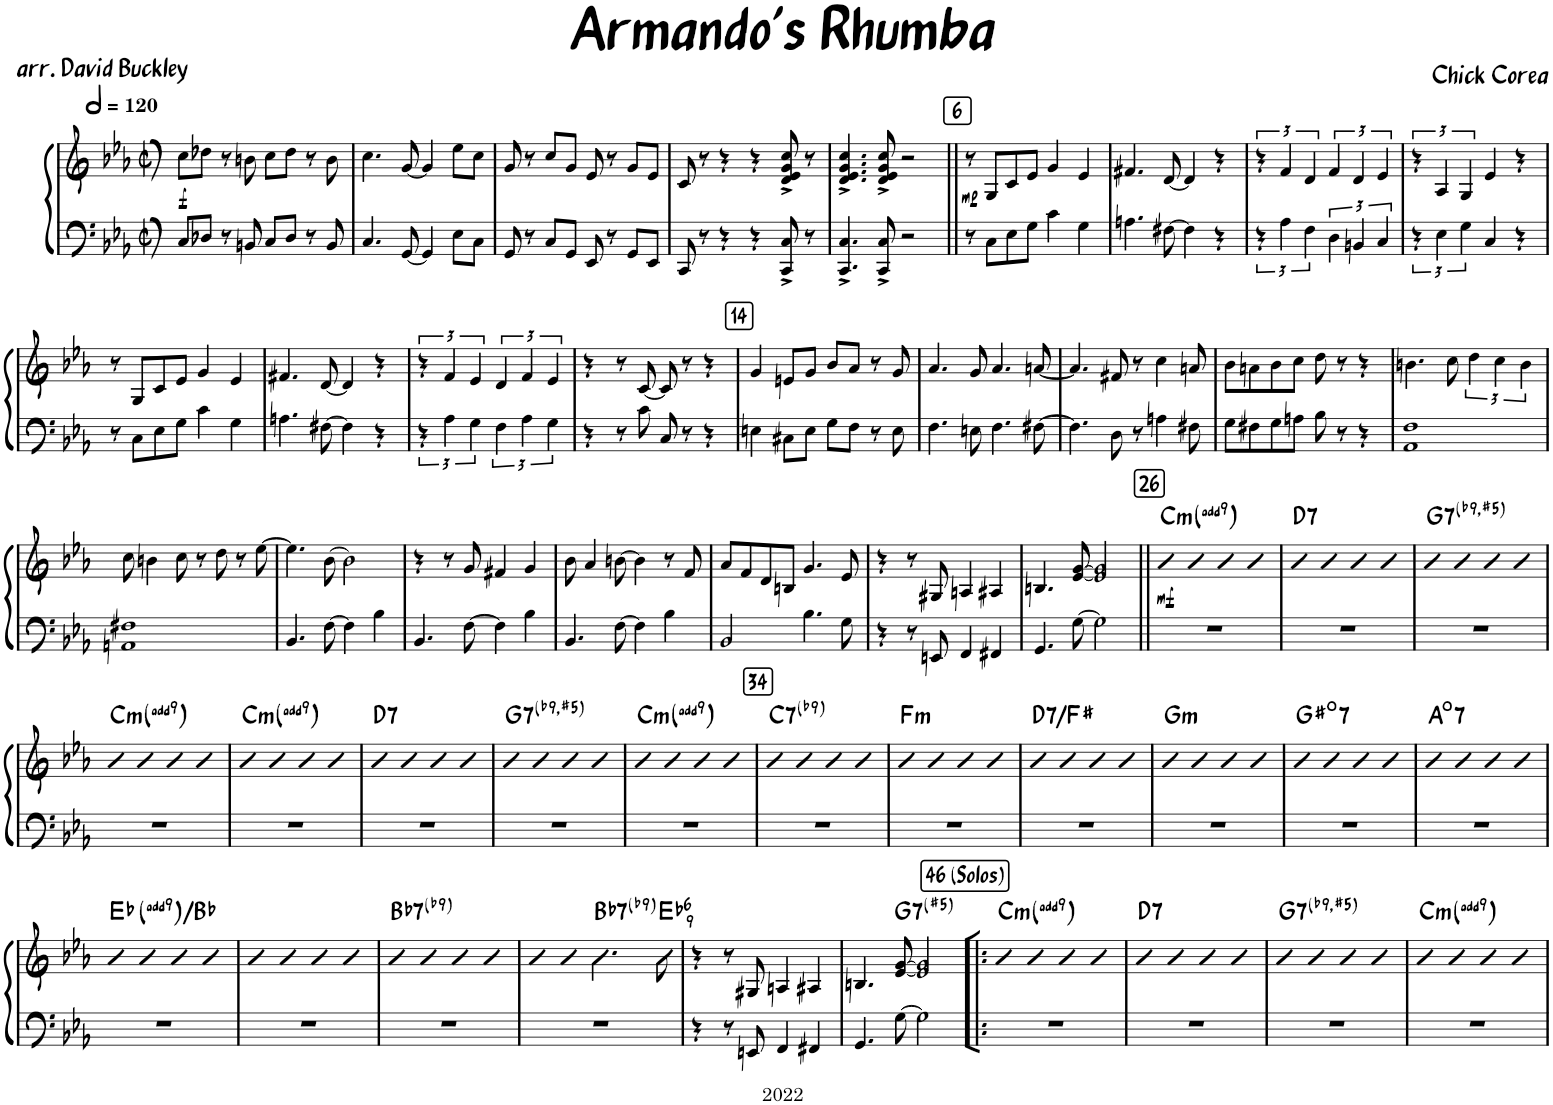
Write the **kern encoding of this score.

**kern	**dynam	**harte	**kern	**kern	**dynam	**harte	**kern	**dynam	**harte	**kern	**dynam	**harte	**kern	**dynam	**harte	**kern	**dynam	**harte	**kern	**dynam	**harte	**kern	**dynam	**harte	**kern	**dynam	**harte
*part9	*part9	*part9	*part8	*part8	*part8	*part8	*part7	*part7	*part7	*part6	*part6	*part6	*part5	*part5	*part5	*part4	*part4	*part4	*part3	*part3	*part3	*part2	*part2	*part2	*part1	*part1	*part1
*staff10	*staff10	*	*staff9	*staff8	*staff8/9	*	*staff7	*staff7	*	*staff6	*staff6	*	*staff5	*staff5	*	*staff4	*staff4	*	*staff3	*staff3	*	*staff2	*staff2	*	*staff1	*staff1	*
*I"Acoustic Bass	*	*	*I"Piano	*	*	*	*I"Bb Trumpet 2	*	*	*I"Bb Trumpet 1	*	*	*I"Alto Saxophone 3	*	*	*I"Alto Saxophone 2	*	*	*I"Alto Saxophone 1	*	*	*I"Flute 2	*	*	*I"Flute 1	*	*
*I'Bass	*	*	*I'Pno.	*	*	*	*I'Bb Tpt. 2	*	*	*I'Bb Tpt. 1	*	*	*I'A. Sax. 3	*	*	*I'A. Sax. 2	*	*	*I'A. Sax. 1	*	*	*I'Fl. 2	*	*	*I'Fl. 1	*	*
*stria5	*	*	*	*	*	*	*stria5	*	*	*stria5	*	*	*stria5	*	*	*stria5	*	*	*stria5	*	*	*stria5	*	*	*stria5	*	*
*clefFv4	*	*	*clefF4	*clefG2	*	*	*clefG2	*	*	*clefG2	*	*	*clefG2	*	*	*clefG2	*	*	*clefG2	*	*	*clefG2	*	*	*clefG2	*	*
*	*	*	*	*	*	*	*ITrd1c2	*	*	*ITrd1c2	*	*	*ITrd5c9	*	*	*ITrd5c9	*	*	*ITrd5c9	*	*	*	*	*	*	*	*
*k[b-e-a-]	*	*	*k[b-e-a-]	*k[b-e-a-]	*	*	*k[b-e-a-]	*	*	*k[b-e-a-]	*	*	*k[b-e-a-]	*	*	*k[b-e-a-]	*	*	*k[b-e-a-]	*	*	*k[b-e-a-]	*	*	*k[b-e-a-]	*	*
*M2/2	*	*	*M2/2	*M2/2	*	*	*M2/2	*	*	*M2/2	*	*	*M2/2	*	*	*M2/2	*	*	*M2/2	*	*	*M2/2	*	*	*M2/2	*	*
*met(c|)	*	*	*met(c|)	*met(c|)	*	*	*met(c|)	*	*	*met(c|)	*	*	*met(c|)	*	*	*met(c|)	*	*	*met(c|)	*	*	*met(c|)	*	*	*met(c|)	*	*
*MM240	*	*	*MM240	*MM240	*	*	*MM240	*	*	*MM240	*	*	*MM240	*	*	*MM240	*	*	*MM240	*	*	*MM240	*	*	*MM240	*	*
=1	=1	=1	=1	=1	=1	=1	=1	=1	=1	=1	=1	=1	=1	=1	=1	=1	=1	=1	=1	=1	=1	=1	=1	=1	=1	=1	=1
!	!LO:DY:b	!	!	!	!LO:DY:b	!	!	!LO:DY:b	!	!	!LO:DY:b	!	!	!LO:DY:b	!	!	!LO:DY:b	!	!	!LO:DY:b	!	!	!LO:DY:b	!	!	!LO:DY:b	!
8C/L	f	.	8C/L	8cc\L	f	.	8cc\L	f	.	8cc\L	f	.	8c/L	f	.	8cc\L	f	.	8cc\L	f	.	8ccc\L	f	.	8ccc\L	f	.
8D-X/J	.	.	8D-X/J	8dd-X\J	.	.	8dd-X\J	.	.	8dd-X\J	.	.	8d-X/J	.	.	8dd-X\J	.	.	8dd-X\J	.	.	8ddd-X\J	.	.	8ddd-X\J	.	.
8r	.	.	8r	8r	.	.	8r	.	.	8r	.	.	8r	.	.	8r	.	.	8r	.	.	8r	.	.	8r	.	.
8BBn	.	.	8BBn/	8bn\	.	.	8bn	.	.	8bn	.	.	8Bn	.	.	8bn	.	.	8bn	.	.	8bbn	.	.	8bbn	.	.
8C/L	.	.	8C/L	8cc\L	.	.	8cc\L	.	.	8cc\L	.	.	8c/L	.	.	8cc\L	.	.	8cc\L	.	.	8ccc\L	.	.	8ccc\L	.	.
8D-/J	.	.	8D-/J	8dd-\J	.	.	8dd-\J	.	.	8dd-\J	.	.	8d-/J	.	.	8dd-\J	.	.	8dd-\J	.	.	8ddd-\J	.	.	8ddd-\J	.	.
8r	.	.	8r	8r	.	.	8r	.	.	8r	.	.	8r	.	.	8r	.	.	8r	.	.	8r	.	.	8r	.	.
8BB	.	.	8BB/	8b\	.	.	8b	.	.	8b	.	.	8B	.	.	8b	.	.	8b	.	.	8bb	.	.	8bb	.	.
=2	=2	=2	=2	=2	=2	=2	=2	=2	=2	=2	=2	=2	=2	=2	=2	=2	=2	=2	=2	=2	=2	=2	=2	=2	=2	=2	=2
4.C	.	.	4.C/	4.cc\	.	.	4.cc	.	.	4.cc	.	.	4.c	.	.	4.cc	.	.	4.cc	.	.	4.ccc	.	.	4.ccc	.	.
[8GG	.	.	[8GG/	[8g/	.	.	[8g	.	.	[8g	.	.	[8G	.	.	[8g	.	.	[8g	.	.	[8gg	.	.	[8gg	.	.
4GG]	.	.	4GG/]	4g/]	.	.	4g]	.	.	4g]	.	.	4G]	.	.	4g]	.	.	4g]	.	.	4gg]	.	.	4gg]	.	.
8E-\L	.	.	8E-\L	8ee-\L	.	.	8ee-\L	.	.	8ee-\L	.	.	8e-/L	.	.	8ee-\L	.	.	8ee-\L	.	.	8eee-\L	.	.	8eee-\L	.	.
8C\J	.	.	8C\J	8cc\J	.	.	8cc\J	.	.	8cc\J	.	.	8c/J	.	.	8cc\J	.	.	8cc\J	.	.	8ccc\J	.	.	8ccc\J	.	.
=3	=3	=3	=3	=3	=3	=3	=3	=3	=3	=3	=3	=3	=3	=3	=3	=3	=3	=3	=3	=3	=3	=3	=3	=3	=3	=3	=3
8GG	.	.	8GG/	8g/	.	.	8g	.	.	8g	.	.	8G	.	.	8g	.	.	8g	.	.	8gg	.	.	8gg	.	.
8r	.	.	8r	8r	.	.	8r	.	.	8r	.	.	8r	.	.	8r	.	.	8r	.	.	8r	.	.	8r	.	.
8C/L	.	.	8C/L	8cc/L	.	.	8cc/L	.	.	8cc/L	.	.	8c/L	.	.	8cc/L	.	.	8cc/L	.	.	8ccc\L	.	.	8ccc\L	.	.
8GG/J	.	.	8GG/J	8g/J	.	.	8g/J	.	.	8g/J	.	.	8G/J	.	.	8g/J	.	.	8g/J	.	.	8gg\J	.	.	8gg\J	.	.
8EE-	.	.	8EE-/	8e-/	.	.	8e-	.	.	8e-	.	.	8E-	.	.	8e-	.	.	8e-	.	.	8ee-	.	.	8ee-	.	.
8r	.	.	8r	8r	.	.	8r	.	.	8r	.	.	8r	.	.	8r	.	.	8r	.	.	8r	.	.	8r	.	.
8GG/L	.	.	8GG/L	8g/L	.	.	8g/L	.	.	8g/L	.	.	8g/L	.	.	8g/L	.	.	8g/L	.	.	8gg\L	.	.	8gg\L	.	.
8EE-/J	.	.	8EE-/J	8e-/J	.	.	8e-/J	.	.	8e-/J	.	.	8e-/J	.	.	8e-/J	.	.	8e-/J	.	.	8ee-\J	.	.	8ee-\J	.	.
=4	=4	=4	=4	=4	=4	=4	=4	=4	=4	=4	=4	=4	=4	=4	=4	=4	=4	=4	=4	=4	=4	=4	=4	=4	=4	=4	=4
8CC	.	.	8CC/	8c/	.	.	8c	.	.	8c	.	.	8c	.	.	8c	.	.	8c	.	.	8cc	.	.	8cc	.	.
8r	.	.	8r	8r	.	.	8r	.	.	8r	.	.	8r	.	.	8r	.	.	8r	.	.	8r	.	.	8r	.	.
4r	.	.	4r	4r	.	.	4r	.	.	4r	.	.	4r	.	.	4r	.	.	4r	.	.	4r	.	.	4r	.	.
4r	.	.	4r	4r	.	.	4r	.	.	4r	.	.	4r	.	.	4r	.	.	4r	.	.	4r	.	.	4r	.	.
8CC^	.	.	8CC/^ 8C/^	8d/^ 8e-/^ 8g/^ 8cc/^	.	.	8cc^	.	.	8cc^ 8ccc!^	.	.	8d^	.	.	8e-^	.	.	8g^	.	.	8ccc^	.	.	8ccc^	.	.
8r	.	.	8r	8r	.	.	8r	.	.	8r	.	.	8r	.	.	8r	.	.	8r	.	.	8r	.	.	8r	.	.
=5	=5	=5	=5	=5	=5	=5	=5	=5	=5	=5	=5	=5	=5	=5	=5	=5	=5	=5	=5	=5	=5	=5	=5	=5	=5	=5	=5
4.CC^	.	.	4.CC/^ 4.C/^	4.d/^ 4.e-/^ 4.g/^ 4.cc/^	.	.	4.cc^	.	.	4.cc^ 4.ccc!^	.	.	4.d^	.	.	4.e-^	.	.	4.g^	.	.	4.ccc^	.	.	4.ccc^	.	.
8CC^	.	.	8CC/^ 8C/^	8d/^ 8e-/^ 8g/^ 8cc/^	.	.	8cc^	.	.	8cc^ 8ccc!^	.	.	8d^	.	.	8e-^	.	.	8g^	.	.	8ccc^	.	.	8ccc^	.	.
2r	.	.	2r	2r	.	.	2r	.	.	2r	.	.	2r	.	.	2r	.	.	2r	.	.	2r	.	.	2r	.	.
!!LO:REH:place=s1:a:B:fs=14:t=6
=6||	=6||	=6||	=6||	=6||	=6||	=6||	=6||	=6||	=6||	=6||	=6||	=6||	=6||	=6||	=6||	=6||	=6||	=6||	=6||	=6||	=6||	=6||	=6||	=6||	=6||	=6||	=6||
!	!LO:DY:b	!	!	!	!LO:DY:b	!	!	!	!	!	!	!	!	!	!	!	!	!	!	!	!	!	!	!	!	!	!
8r	mp	.	8r	8r	mp	.	1r	.	.	1r	.	.	1r	.	.	1r	.	.	1r	.	.	1r	.	.	1r	.	.
8CC/L	.	.	8C\L	8G/L	.	.	.	.	.	.	.	.	.	.	.	.	.	.	.	.	.	.	.	.	.	.	.
8EE-/	.	.	8E-\	8c/	.	.	.	.	.	.	.	.	.	.	.	.	.	.	.	.	.	.	.	.	.	.	.
8GG/J	.	.	8G\J	8e-/J	.	.	.	.	.	.	.	.	.	.	.	.	.	.	.	.	.	.	.	.	.	.	.
4C	.	.	4c\	4g/	.	.	.	.	.	.	.	.	.	.	.	.	.	.	.	.	.	.	.	.	.	.	.
4GG	.	.	4G\	4e-/	.	.	.	.	.	.	.	.	.	.	.	.	.	.	.	.	.	.	.	.	.	.	.
=7	=7	=7	=7	=7	=7	=7	=7	=7	=7	=7	=7	=7	=7	=7	=7	=7	=7	=7	=7	=7	=7	=7	=7	=7	=7	=7	=7
4.AAn	.	.	4.An\	4.f#X/	.	.	1r	.	.	1r	.	.	1r	.	.	1r	.	.	1r	.	.	1r	.	.	1r	.	.
[8FF#X	.	.	[8F#X\	[8d/	.	.	.	.	.	.	.	.	.	.	.	.	.	.	.	.	.	.	.	.	.	.	.
4FF#]	.	.	4F#\]	4d/]	.	.	.	.	.	.	.	.	.	.	.	.	.	.	.	.	.	.	.	.	.	.	.
4r	.	.	4r	4r	.	.	.	.	.	.	.	.	.	.	.	.	.	.	.	.	.	.	.	.	.	.	.
=8	=8	=8	=8	=8	=8	=8	=8	=8	=8	=8	=8	=8	=8	=8	=8	=8	=8	=8	=8	=8	=8	=8	=8	=8	=8	=8	=8
*Xbrackettup	*	*	*	*	*	*	*	*	*	*	*	*	*	*	*	*	*	*	*	*	*	*	*	*	*	*	*
6r	.	.	6r	6r	.	.	1r	.	.	1r	.	.	1r	.	.	1r	.	.	1r	.	.	1r	.	.	1r	.	.
6AA-	.	.	6A-\	6f/	.	.	.	.	.	.	.	.	.	.	.	.	.	.	.	.	.	.	.	.	.	.	.
6FF	.	.	6F\	6d/	.	.	.	.	.	.	.	.	.	.	.	.	.	.	.	.	.	.	.	.	.	.	.
5DD	.	.	6D\	6f/	.	.	.	.	.	.	.	.	.	.	.	.	.	.	.	.	.	.	.	.	.	.	.
.	.	.	6BBn/	6d/	.	.	.	.	.	.	.	.	.	.	.	.	.	.	.	.	.	.	.	.	.	.	.
5BBBn	.	.	.	.	.	.	.	.	.	.	.	.	.	.	.	.	.	.	.	.	.	.	.	.	.	.	.
.	.	.	6C/	6e-/	.	.	.	.	.	.	.	.	.	.	.	.	.	.	.	.	.	.	.	.	.	.	.
[10CC	.	.	.	.	.	.	.	.	.	.	.	.	.	.	.	.	.	.	.	.	.	.	.	.	.	.	.
=9	=9	=9	=9	=9	=9	=9	=9	=9	=9	=9	=9	=9	=9	=9	=9	=9	=9	=9	=9	=9	=9	=9	=9	=9	=9	=9	=9
10CC]	.	.	6r	6r	.	.	1r	.	.	1r	.	.	1r	.	.	1r	.	.	1r	.	.	1r	.	.	1r	.	.
5EE-	.	.	.	.	.	.	.	.	.	.	.	.	.	.	.	.	.	.	.	.	.	.	.	.	.	.	.
.	.	.	6E-\	6A-/	.	.	.	.	.	.	.	.	.	.	.	.	.	.	.	.	.	.	.	.	.	.	.
5GG	.	.	.	.	.	.	.	.	.	.	.	.	.	.	.	.	.	.	.	.	.	.	.	.	.	.	.
.	.	.	6G\	6G/	.	.	.	.	.	.	.	.	.	.	.	.	.	.	.	.	.	.	.	.	.	.	.
4CC	.	.	4C/	4e-/	.	.	.	.	.	.	.	.	.	.	.	.	.	.	.	.	.	.	.	.	.	.	.
4r	.	.	4r	4r	.	.	.	.	.	.	.	.	.	.	.	.	.	.	.	.	.	.	.	.	.	.	.
!!LO:LB:g=z
=10	=10	=10	=10	=10	=10	=10	=10	=10	=10	=10	=10	=10	=10	=10	=10	=10	=10	=10	=10	=10	=10	=10	=10	=10	=10	=10	=10
8r	.	.	8r	8r	.	.	1r	.	.	1r	.	.	1r	.	.	1r	.	.	1r	.	.	1r	.	.	1r	.	.
8CC/L	.	.	8C\L	8G/L	.	.	.	.	.	.	.	.	.	.	.	.	.	.	.	.	.	.	.	.	.	.	.
8EE-/	.	.	8E-\	8c/	.	.	.	.	.	.	.	.	.	.	.	.	.	.	.	.	.	.	.	.	.	.	.
8GG/J	.	.	8G\J	8e-/J	.	.	.	.	.	.	.	.	.	.	.	.	.	.	.	.	.	.	.	.	.	.	.
4C	.	.	4c\	4g/	.	.	.	.	.	.	.	.	.	.	.	.	.	.	.	.	.	.	.	.	.	.	.
4GG	.	.	4G\	4e-/	.	.	.	.	.	.	.	.	.	.	.	.	.	.	.	.	.	.	.	.	.	.	.
=11	=11	=11	=11	=11	=11	=11	=11	=11	=11	=11	=11	=11	=11	=11	=11	=11	=11	=11	=11	=11	=11	=11	=11	=11	=11	=11	=11
4.AAn	.	.	4.An\	4.f#X/	.	.	1r	.	.	1r	.	.	1r	.	.	1r	.	.	1r	.	.	1r	.	.	1r	.	.
[8FF#X	.	.	[8F#X\	[8d/	.	.	.	.	.	.	.	.	.	.	.	.	.	.	.	.	.	.	.	.	.	.	.
4FF#]	.	.	4F#\]	4d/]	.	.	.	.	.	.	.	.	.	.	.	.	.	.	.	.	.	.	.	.	.	.	.
4r	.	.	4r	4r	.	.	.	.	.	.	.	.	.	.	.	.	.	.	.	.	.	.	.	.	.	.	.
=12	=12	=12	=12	=12	=12	=12	=12	=12	=12	=12	=12	=12	=12	=12	=12	=12	=12	=12	=12	=12	=12	=12	=12	=12	=12	=12	=12
6r	.	.	6r	6r	.	.	1r	.	.	1r	.	.	1r	.	.	1r	.	.	1r	.	.	1r	.	.	1r	.	.
6AA-	.	.	6A-\	6f/	.	.	.	.	.	.	.	.	.	.	.	.	.	.	.	.	.	.	.	.	.	.	.
6GG	.	.	6G\	6e-/	.	.	.	.	.	.	.	.	.	.	.	.	.	.	.	.	.	.	.	.	.	.	.
5FF	.	.	6F\	6d/	.	.	.	.	.	.	.	.	.	.	.	.	.	.	.	.	.	.	.	.	.	.	.
.	.	.	6A-\	6f/	.	.	.	.	.	.	.	.	.	.	.	.	.	.	.	.	.	.	.	.	.	.	.
5AA-	.	.	.	.	.	.	.	.	.	.	.	.	.	.	.	.	.	.	.	.	.	.	.	.	.	.	.
.	.	.	6G\	6e-/	.	.	.	.	.	.	.	.	.	.	.	.	.	.	.	.	.	.	.	.	.	.	.
[10GG	.	.	.	.	.	.	.	.	.	.	.	.	.	.	.	.	.	.	.	.	.	.	.	.	.	.	.
=13	=13	=13	=13	=13	=13	=13	=13	=13	=13	=13	=13	=13	=13	=13	=13	=13	=13	=13	=13	=13	=13	=13	=13	=13	=13	=13	=13
4.GG]	.	.	4r	4r	.	.	1r	.	.	1r	.	.	1r	.	.	1r	.	.	1r	.	.	1r	.	.	1r	.	.
.	.	.	8r	8r	.	.	.	.	.	.	.	.	.	.	.	.	.	.	.	.	.	.	.	.	.	.	.
8C	.	.	8c\	[8c/	.	.	.	.	.	.	.	.	.	.	.	.	.	.	.	.	.	.	.	.	.	.	.
8CC	.	.	8C/	8c/]	.	.	.	.	.	.	.	.	.	.	.	.	.	.	.	.	.	.	.	.	.	.	.
8r	.	.	8r	8r	.	.	.	.	.	.	.	.	.	.	.	.	.	.	.	.	.	.	.	.	.	.	.
4r	.	.	4r	4r	.	.	.	.	.	.	.	.	.	.	.	.	.	.	.	.	.	.	.	.	.	.	.
!!LO:REH:place=s1:a:B:fs=14:t=14
=14	=14	=14	=14	=14	=14	=14	=14	=14	=14	=14	=14	=14	=14	=14	=14	=14	=14	=14	=14	=14	=14	=14	=14	=14	=14	=14	=14
4EEn	.	.	4En\	4g/	.	.	1r	.	.	1r	.	.	1r	.	.	1r	.	.	1r	.	.	1r	.	.	1r	.	.
8CC#X/L	.	.	8C#X\L	8en/L	.	.	.	.	.	.	.	.	.	.	.	.	.	.	.	.	.	.	.	.	.	.	.
8EE/J	.	.	8E\J	8g/J	.	.	.	.	.	.	.	.	.	.	.	.	.	.	.	.	.	.	.	.	.	.	.
8GG/L	.	.	8G\L	8b-/L	.	.	.	.	.	.	.	.	.	.	.	.	.	.	.	.	.	.	.	.	.	.	.
8FF/J	.	.	8F\J	8a-/J	.	.	.	.	.	.	.	.	.	.	.	.	.	.	.	.	.	.	.	.	.	.	.
8r	.	.	8r	8r	.	.	.	.	.	.	.	.	.	.	.	.	.	.	.	.	.	.	.	.	.	.	.
8EE	.	.	8E\	8g/	.	.	.	.	.	.	.	.	.	.	.	.	.	.	.	.	.	.	.	.	.	.	.
=15	=15	=15	=15	=15	=15	=15	=15	=15	=15	=15	=15	=15	=15	=15	=15	=15	=15	=15	=15	=15	=15	=15	=15	=15	=15	=15	=15
4.FF	.	.	4.F\	4.a-/	.	.	1r	.	.	1r	.	.	1r	.	.	1r	.	.	1r	.	.	1r	.	.	1r	.	.
8EEn	.	.	8En\	8g/	.	.	.	.	.	.	.	.	.	.	.	.	.	.	.	.	.	.	.	.	.	.	.
4.FF	.	.	4.F\	4.a-/	.	.	.	.	.	.	.	.	.	.	.	.	.	.	.	.	.	.	.	.	.	.	.
[8FF#X	.	.	[8F#X\	[8an/	.	.	.	.	.	.	.	.	.	.	.	.	.	.	.	.	.	.	.	.	.	.	.
=16	=16	=16	=16	=16	=16	=16	=16	=16	=16	=16	=16	=16	=16	=16	=16	=16	=16	=16	=16	=16	=16	=16	=16	=16	=16	=16	=16
4.FF#]	.	.	4.F#\]	4.a/]	.	.	1r	.	.	1r	.	.	1r	.	.	1r	.	.	1r	.	.	1r	.	.	1r	.	.
8DD	.	.	8D\	8f#X/	.	.	.	.	.	.	.	.	.	.	.	.	.	.	.	.	.	.	.	.	.	.	.
8r	.	.	8r	8r	.	.	.	.	.	.	.	.	.	.	.	.	.	.	.	.	.	.	.	.	.	.	.
4AAn	.	.	4An\	4cc\	.	.	.	.	.	.	.	.	.	.	.	.	.	.	.	.	.	.	.	.	.	.	.
8FF#X	.	.	8F#X\	8an/	.	.	.	.	.	.	.	.	.	.	.	.	.	.	.	.	.	.	.	.	.	.	.
=17	=17	=17	=17	=17	=17	=17	=17	=17	=17	=17	=17	=17	=17	=17	=17	=17	=17	=17	=17	=17	=17	=17	=17	=17	=17	=17	=17
8GG/L	.	.	8G\L	8b-\L	.	.	1r	.	.	1r	.	.	1r	.	.	1r	.	.	1r	.	.	1r	.	.	1r	.	.
8FF#X/	.	.	8F#X\	8an\	.	.	.	.	.	.	.	.	.	.	.	.	.	.	.	.	.	.	.	.	.	.	.
8GG/	.	.	8G\	8b-\	.	.	.	.	.	.	.	.	.	.	.	.	.	.	.	.	.	.	.	.	.	.	.
8AAn/J	.	.	8An\J	8cc\J	.	.	.	.	.	.	.	.	.	.	.	.	.	.	.	.	.	.	.	.	.	.	.
8BB-	.	.	8B-\	8dd\	.	.	.	.	.	.	.	.	.	.	.	.	.	.	.	.	.	.	.	.	.	.	.
8r	.	.	8r	8r	.	.	.	.	.	.	.	.	.	.	.	.	.	.	.	.	.	.	.	.	.	.	.
4r	.	.	4r	4r	.	.	.	.	.	.	.	.	.	.	.	.	.	.	.	.	.	.	.	.	.	.	.
=18	=18	=18	=18	=18	=18	=18	=18	=18	=18	=18	=18	=18	=18	=18	=18	=18	=18	=18	=18	=18	=18	=18	=18	=18	=18	=18	=18
4.AA-	.	.	1AA- 1F	4.bn\	.	.	1r	.	.	1r	.	.	1r	.	.	1r	.	.	1r	.	.	1r	.	.	1r	.	.
8AAn	.	.	.	8cc\	.	.	.	.	.	.	.	.	.	.	.	.	.	.	.	.	.	.	.	.	.	.	.
6BBn	.	.	.	6dd\	.	.	.	.	.	.	.	.	.	.	.	.	.	.	.	.	.	.	.	.	.	.	.
6AA	.	.	.	6cc\	.	.	.	.	.	.	.	.	.	.	.	.	.	.	.	.	.	.	.	.	.	.	.
6AA-X	.	.	.	6b\	.	.	.	.	.	.	.	.	.	.	.	.	.	.	.	.	.	.	.	.	.	.	.
!!LO:LB:g=z
=19	=19	=19	=19	=19	=19	=19	=19	=19	=19	=19	=19	=19	=19	=19	=19	=19	=19	=19	=19	=19	=19	=19	=19	=19	=19	=19	=19
8AAn	.	.	1AAn 1F#X	8cc\	.	.	1r	.	.	1r	.	.	1r	.	.	1r	.	.	1r	.	.	1r	.	.	1r	.	.
4AA-X	.	.	.	4bn\	.	.	.	.	.	.	.	.	.	.	.	.	.	.	.	.	.	.	.	.	.	.	.
8AAn	.	.	.	8cc\	.	.	.	.	.	.	.	.	.	.	.	.	.	.	.	.	.	.	.	.	.	.	.
8r	.	.	.	8r	.	.	.	.	.	.	.	.	.	.	.	.	.	.	.	.	.	.	.	.	.	.	.
8BBn	.	.	.	8dd\	.	.	.	.	.	.	.	.	.	.	.	.	.	.	.	.	.	.	.	.	.	.	.
4r	.	.	.	8r	.	.	.	.	.	.	.	.	.	.	.	.	.	.	.	.	.	.	.	.	.	.	.
.	.	.	.	[8ee-\	.	.	.	.	.	.	.	.	.	.	.	.	.	.	.	.	.	.	.	.	.	.	.
=20	=20	=20	=20	=20	=20	=20	=20	=20	=20	=20	=20	=20	=20	=20	=20	=20	=20	=20	=20	=20	=20	=20	=20	=20	=20	=20	=20
4.BBB-	.	.	4.BB-/	4.ee-\]	.	.	1r	.	.	1r	.	.	1r	.	.	1r	.	.	1r	.	.	1r	.	.	1r	.	.
[8FF	.	.	[8F\	[8b-\	.	.	.	.	.	.	.	.	.	.	.	.	.	.	.	.	.	.	.	.	.	.	.
4FF]	.	.	4F\]	2b-\]	.	.	.	.	.	.	.	.	.	.	.	.	.	.	.	.	.	.	.	.	.	.	.
4BB-	.	.	4B-\	.	.	.	.	.	.	.	.	.	.	.	.	.	.	.	.	.	.	.	.	.	.	.	.
=21	=21	=21	=21	=21	=21	=21	=21	=21	=21	=21	=21	=21	=21	=21	=21	=21	=21	=21	=21	=21	=21	=21	=21	=21	=21	=21	=21
4.BBB-	.	.	4.BB-/	4r	.	.	1r	.	.	1r	.	.	1r	.	.	1r	.	.	1r	.	.	1r	.	.	1r	.	.
.	.	.	.	8r	.	.	.	.	.	.	.	.	.	.	.	.	.	.	.	.	.	.	.	.	.	.	.
[8FF	.	.	[8F\	8g/	.	.	.	.	.	.	.	.	.	.	.	.	.	.	.	.	.	.	.	.	.	.	.
4FF]	.	.	4F\]	4f#X/	.	.	.	.	.	.	.	.	.	.	.	.	.	.	.	.	.	.	.	.	.	.	.
4BB-	.	.	4B-\	4g/	.	.	.	.	.	.	.	.	.	.	.	.	.	.	.	.	.	.	.	.	.	.	.
=22	=22	=22	=22	=22	=22	=22	=22	=22	=22	=22	=22	=22	=22	=22	=22	=22	=22	=22	=22	=22	=22	=22	=22	=22	=22	=22	=22
4.BBB-	.	.	4.BB-/	8b-\	.	.	1r	.	.	1r	.	.	1r	.	.	1r	.	.	1r	.	.	1r	.	.	1r	.	.
.	.	.	.	4a-/	.	.	.	.	.	.	.	.	.	.	.	.	.	.	.	.	.	.	.	.	.	.	.
[8FF	.	.	[8F\	[8bn\	.	.	.	.	.	.	.	.	.	.	.	.	.	.	.	.	.	.	.	.	.	.	.
4FF]	.	.	4F\]	4b\]	.	.	.	.	.	.	.	.	.	.	.	.	.	.	.	.	.	.	.	.	.	.	.
4BB-	.	.	4B-\	8r	.	.	.	.	.	.	.	.	.	.	.	.	.	.	.	.	.	.	.	.	.	.	.
.	.	.	.	8f/	.	.	.	.	.	.	.	.	.	.	.	.	.	.	.	.	.	.	.	.	.	.	.
=23	=23	=23	=23	=23	=23	=23	=23	=23	=23	=23	=23	=23	=23	=23	=23	=23	=23	=23	=23	=23	=23	=23	=23	=23	=23	=23	=23
2BBB-	.	.	2BB-/	8a-/L	.	.	1r	.	.	1r	.	.	1r	.	.	1r	.	.	1r	.	.	1r	.	.	1r	.	.
.	.	.	.	8f/	.	.	.	.	.	.	.	.	.	.	.	.	.	.	.	.	.	.	.	.	.	.	.
.	.	.	.	8d/	.	.	.	.	.	.	.	.	.	.	.	.	.	.	.	.	.	.	.	.	.	.	.
.	.	.	.	8Bn/J	.	.	.	.	.	.	.	.	.	.	.	.	.	.	.	.	.	.	.	.	.	.	.
4.BB-	.	.	4.B-\	4.g/	.	.	.	.	.	.	.	.	.	.	.	.	.	.	.	.	.	.	.	.	.	.	.
8GG	.	.	8G\	8e-/	.	.	.	.	.	.	.	.	.	.	.	.	.	.	.	.	.	.	.	.	.	.	.
=24	=24	=24	=24	=24	=24	=24	=24	=24	=24	=24	=24	=24	=24	=24	=24	=24	=24	=24	=24	=24	=24	=24	=24	=24	=24	=24	=24
4r	.	.	4r	4r	.	.	1r	.	.	1r	.	.	1r	.	.	1r	.	.	1r	.	.	1r	.	.	1r	.	.
8r	.	.	8r	8r	.	.	.	.	.	.	.	.	.	.	.	.	.	.	.	.	.	.	.	.	.	.	.
8EEEn	.	.	8EEn/	8G#X/	.	.	.	.	.	.	.	.	.	.	.	.	.	.	.	.	.	.	.	.	.	.	.
4FFF	.	.	4FF/	4An/	.	.	.	.	.	.	.	.	.	.	.	.	.	.	.	.	.	.	.	.	.	.	.
4FFF#X	.	.	4FF#X/	4A#X/	.	.	.	.	.	.	.	.	.	.	.	.	.	.	.	.	.	.	.	.	.	.	.
=25	=25	=25	=25	=25	=25	=25	=25	=25	=25	=25	=25	=25	=25	=25	=25	=25	=25	=25	=25	=25	=25	=25	=25	=25	=25	=25	=25
4.GGG	.	.	4.GG/	4.Bn/	.	.	1r	.	.	1r	.	.	1r	.	.	1r	.	.	1r	.	.	1r	.	.	1r	.	.
[8GG	.	.	[8G\	[8e-/ [8g/	.	.	.	.	.	.	.	.	.	.	.	.	.	.	.	.	.	.	.	.	.	.	.
4GG]	.	.	2G\]	2e-/] 2g/]	.	.	.	.	.	.	.	.	.	.	.	.	.	.	.	.	.	.	.	.	.	.	.
4GGG	.	.	.	.	.	.	.	.	.	.	.	.	.	.	.	.	.	.	.	.	.	.	.	.	.	.	.
!!LO:REH:place=s1:a:B:fs=14:t=26
=26||	=26||	=26||	=26||	=26||	=26||	=26||	=26||	=26||	=26||	=26||	=26||	=26||	=26||	=26||	=26||	=26||	=26||	=26||	=26||	=26||	=26||	=26||	=26||	=26||	=26||	=26||	=26||
!LO:TX:b:i:t=tresillo rhythm	!	!	!	!	!	!	!	!	!	!	!	!	!	!	!	!	!	!	!	!	!	!	!	!	!	!	!
!	!LO:DY:b	!LO:H:kt=m	!	!	!LO:DY:b	!LO:H:kt=m	!	!	!	!	!	!	!	!	!	!	!	!	!	!	!	!	!	!	!	!	!
4.B-	mf	C:min(9)	1r	4B-	mf	C:min(9)	1r	.	.	1r	.	.	8r	.	.	8r	.	.	8r	.	.	8r	.	.	8r	.	.
!	!	!	!	!	!	!	!	!	!	!	!	!	!	!LO:DY:b	!	!	!LO:DY:b	!	!	!LO:DY:b	!	!	!LO:DY:b	!	!	!LO:DY:b	!
.	.	.	.	.	.	.	.	.	.	.	.	.	8E-/L	mf	.	8G/L	mf	.	8c/L	mf	.	8g\L	mf	.	8g\L	mf	.
.	.	.	.	4B-	.	.	.	.	.	.	.	.	8G/	.	.	8c/	.	.	8e-/	.	.	8cc\	.	.	8cc\	.	.
4.B-	.	.	.	.	.	.	.	.	.	.	.	.	8c/J	.	.	8e-/J	.	.	8g/J	.	.	8ee-\J	.	.	8ee-\J	.	.
.	.	.	.	4B-	.	.	.	.	.	.	.	.	4e-	.	.	4g	.	.	4b-	.	.	4gg	.	.	4gg	.	.
4B-	.	.	.	4B-	.	.	.	.	.	.	.	.	4c	.	.	4e-	.	.	4g	.	.	4ee-	.	.	4ee-	.	.
=27	=27	=27	=27	=27	=27	=27	=27	=27	=27	=27	=27	=27	=27	=27	=27	=27	=27	=27	=27	=27	=27	=27	=27	=27	=27	=27	=27
!	!	!LO:H:kt=7	!	!	!	!LO:H:kt=7	!	!	!	!	!	!	!	!	!	!	!	!	!	!	!	!	!	!	!	!	!
4.B-	.	D:7	1r	4B-	.	D:7	1r	.	.	1r	.	.	4.d	.	.	4.f#X	.	.	4.an	.	.	4.ff#X	.	.	4.ff#X	.	.
.	.	.	.	4B-	.	.	.	.	.	.	.	.	.	.	.	.	.	.	.	.	.	.	.	.	.	.	.
4.B-	.	.	.	.	.	.	.	.	.	.	.	.	[8An	.	.	[8d	.	.	[8f#X	.	.	[8dd	.	.	[8dd	.	.
.	.	.	.	4B-	.	.	.	.	.	.	.	.	4A]	.	.	4d]	.	.	4f#]	.	.	4dd]	.	.	4dd]	.	.
4B-	.	.	.	4B-	.	.	.	.	.	.	.	.	4r	.	.	4r	.	.	4r	.	.	4r	.	.	4r	.	.
=28	=28	=28	=28	=28	=28	=28	=28	=28	=28	=28	=28	=28	=28	=28	=28	=28	=28	=28	=28	=28	=28	=28	=28	=28	=28	=28	=28
*	*	*	*	*	*	*	*	*	*	*	*	*	*Xbrackettup	*	*	*Xbrackettup	*	*	*Xbrackettup	*	*	*Xbrackettup	*	*	*Xbrackettup	*	*
!LO:TX:b:i:t=simile	!	!LO:H:kt=7	!	!	!	!LO:H:kt=7	!	!	!	!	!	!	!	!	!	!	!	!	!	!	!	!	!	!	!	!	!
4B-	.	G:(3,#5,b7,b9)	1r	4B-	.	G:(3,#5,b7,b9)	1r	.	.	1r	.	.	6r	.	.	6r	.	.	6r	.	.	6r	.	.	6r	.	.
.	.	.	.	.	.	.	.	.	.	.	.	.	6d	.	.	6f	.	.	6a-	.	.	6ff	.	.	6ff	.	.
4B-	.	.	.	4B-	.	.	.	.	.	.	.	.	.	.	.	.	.	.	.	.	.	.	.	.	.	.	.
.	.	.	.	.	.	.	.	.	.	.	.	.	6Bn	.	.	6d	.	.	6f	.	.	6dd	.	.	6dd	.	.
4B-	.	.	.	4B-	.	.	.	.	.	.	.	.	5d	.	.	5f	.	.	5a-	.	.	5ff	.	.	5ff	.	.
.	.	.	.	.	.	.	.	.	.	.	.	.	5B	.	.	5d	.	.	5f	.	.	5dd	.	.	5dd	.	.
4B-	.	.	.	4B-	.	.	.	.	.	.	.	.	.	.	.	.	.	.	.	.	.	.	.	.	.	.	.
.	.	.	.	.	.	.	.	.	.	.	.	.	[10c	.	.	[10e-	.	.	[10g	.	.	[10ee-	.	.	[10ee-	.	.
!!LO:LB:g=z
=29	=29	=29	=29	=29	=29	=29	=29	=29	=29	=29	=29	=29	=29	=29	=29	=29	=29	=29	=29	=29	=29	=29	=29	=29	=29	=29	=29
!	!	!LO:H:kt=m	!	!	!	!LO:H:kt=m	!	!	!	!	!	!	!	!	!	!	!	!	!	!	!	!	!	!	!	!	!
4B-	.	C:min(9)	1r	4B-	.	C:min(9)	1r	.	.	1r	.	.	10c]	.	.	10e-]	.	.	10g]	.	.	10ee-]	.	.	10ee-]	.	.
.	.	.	.	.	.	.	.	.	.	.	.	.	5A-	.	.	5A-	.	.	5c	.	.	5a-	.	.	5a-	.	.
4B-	.	.	.	4B-	.	.	.	.	.	.	.	.	.	.	.	.	.	.	.	.	.	.	.	.	.	.	.
.	.	.	.	.	.	.	.	.	.	.	.	.	5G	.	.	5G	.	.	5B-	.	.	5g	.	.	5g	.	.
4B-	.	.	.	4B-	.	.	.	.	.	.	.	.	4c	.	.	4e-	.	.	4g	.	.	4ee-	.	.	4ee-	.	.
4B-	.	.	.	4B-	.	.	.	.	.	.	.	.	4r	.	.	4r	.	.	4r	.	.	4r	.	.	4r	.	.
=30	=30	=30	=30	=30	=30	=30	=30	=30	=30	=30	=30	=30	=30	=30	=30	=30	=30	=30	=30	=30	=30	=30	=30	=30	=30	=30	=30
!	!	!LO:H:kt=m	!	!	!	!LO:H:kt=m	!	!	!	!	!	!	!	!	!	!	!	!	!	!	!	!	!	!	!	!	!
4B-	.	C:min(9)	1r	4B-	.	C:min(9)	1r	.	.	1r	.	.	8r	.	.	8r	.	.	8r	.	.	8r	.	.	8r	.	.
.	.	.	.	.	.	.	.	.	.	.	.	.	8E-/L	.	.	8G/L	.	.	8c/L	.	.	8g\L	.	.	8g\L	.	.
4B-	.	.	.	4B-	.	.	.	.	.	.	.	.	8G/	.	.	8c/	.	.	8e-/	.	.	8cc\	.	.	8cc\	.	.
.	.	.	.	.	.	.	.	.	.	.	.	.	8c/J	.	.	8e-/J	.	.	8g/J	.	.	8ee-\J	.	.	8ee-\J	.	.
4B-	.	.	.	4B-	.	.	.	.	.	.	.	.	4e-	.	.	4g	.	.	4b-	.	.	4gg	.	.	4gg	.	.
4B-	.	.	.	4B-	.	.	.	.	.	.	.	.	4c	.	.	4e-	.	.	4g	.	.	4ee-	.	.	4ee-	.	.
=31	=31	=31	=31	=31	=31	=31	=31	=31	=31	=31	=31	=31	=31	=31	=31	=31	=31	=31	=31	=31	=31	=31	=31	=31	=31	=31	=31
!	!	!LO:H:kt=7	!	!	!	!LO:H:kt=7	!	!	!	!	!	!	!	!	!	!	!	!	!	!	!	!	!	!	!	!	!
4B-	.	D:7	1r	4B-	.	D:7	1r	.	.	1r	.	.	4.d	.	.	4.f#X	.	.	4.an	.	.	4.ff#X	.	.	4.ff#X	.	.
4B-	.	.	.	4B-	.	.	.	.	.	.	.	.	.	.	.	.	.	.	.	.	.	.	.	.	.	.	.
.	.	.	.	.	.	.	.	.	.	.	.	.	[8An	.	.	[8d	.	.	[8f#X	.	.	[8dd	.	.	[8dd	.	.
4B-	.	.	.	4B-	.	.	.	.	.	.	.	.	4A]	.	.	4d]	.	.	4f#]	.	.	4dd]	.	.	4dd]	.	.
4B-	.	.	.	4B-	.	.	.	.	.	.	.	.	4r	.	.	4r	.	.	4r	.	.	4r	.	.	4r	.	.
=32	=32	=32	=32	=32	=32	=32	=32	=32	=32	=32	=32	=32	=32	=32	=32	=32	=32	=32	=32	=32	=32	=32	=32	=32	=32	=32	=32
!	!	!LO:H:kt=7	!	!	!	!LO:H:kt=7	!	!	!	!	!	!	!	!	!	!	!	!	!	!	!	!	!	!	!	!	!
4B-	.	G:(3,#5,b7,b9)	1r	4B-	.	G:(3,#5,b7,b9)	1r	.	.	1r	.	.	6r	.	.	6r	.	.	6r	.	.	6r	.	.	6r	.	.
.	.	.	.	.	.	.	.	.	.	.	.	.	6d	.	.	6f	.	.	6a-	.	.	6ff	.	.	6ff	.	.
4B-	.	.	.	4B-	.	.	.	.	.	.	.	.	.	.	.	.	.	.	.	.	.	.	.	.	.	.	.
.	.	.	.	.	.	.	.	.	.	.	.	.	6c	.	.	6e-	.	.	6g	.	.	6ee-	.	.	6ee-	.	.
4B-	.	.	.	4B-	.	.	.	.	.	.	.	.	5Bn	.	.	5d	.	.	5f	.	.	5dd	.	.	5dd	.	.
.	.	.	.	.	.	.	.	.	.	.	.	.	5d	.	.	5f	.	.	5a-	.	.	5ff	.	.	5ff	.	.
4B-	.	.	.	4B-	.	.	.	.	.	.	.	.	.	.	.	.	.	.	.	.	.	.	.	.	.	.	.
.	.	.	.	.	.	.	.	.	.	.	.	.	[10c	.	.	[10e-	.	.	[10g	.	.	[10ee-	.	.	[10ee-	.	.
=33	=33	=33	=33	=33	=33	=33	=33	=33	=33	=33	=33	=33	=33	=33	=33	=33	=33	=33	=33	=33	=33	=33	=33	=33	=33	=33	=33
!	!	!LO:H:kt=m	!	!	!	!LO:H:kt=m	!	!	!	!	!	!	!	!	!	!	!	!	!	!	!	!	!	!	!	!	!
4B-	.	C:min(9)	1r	4B-	.	C:min(9)	1r	.	.	1r	.	.	4.c]	.	.	4.e-]	.	.	4.g]	.	.	4.ee-]	.	.	4.ee-]	.	.
4B-	.	.	.	4B-	.	.	.	.	.	.	.	.	.	.	.	.	.	.	.	.	.	.	.	.	.	.	.
.	.	.	.	.	.	.	.	.	.	.	.	.	[8c	.	.	[8c	.	.	[8cc	.	.	[8cc	.	.	[8cc	.	.
4B-	.	.	.	4B-	.	.	.	.	.	.	.	.	8c]	.	.	8c]	.	.	8cc]	.	.	8cc]	.	.	8cc]	.	.
.	.	.	.	.	.	.	.	.	.	.	.	.	8r	.	.	8r	.	.	8r	.	.	8r	.	.	8r	.	.
4B-	.	.	.	4B-	.	.	.	.	.	.	.	.	4r	.	.	4r	.	.	4r	.	.	4r	.	.	4r	.	.
!!LO:REH:place=s1:a:B:fs=14:t=34
=34	=34	=34	=34	=34	=34	=34	=34	=34	=34	=34	=34	=34	=34	=34	=34	=34	=34	=34	=34	=34	=34	=34	=34	=34	=34	=34	=34
!	!	!LO:H:kt=7	!	!	!	!LO:H:kt=7	!	!	!	!	!	!	!	!	!	!	!LO:DY:b	!	!	!LO:DY:b	!	!	!	!	!	!	!
4B-	.	C:7(b9)	1r	4B-	.	C:7(b9)	1r	.	.	1r	.	.	1r	.	.	4en	mf	.	4g	mf	.	1r	.	.	1r	.	.
4B-	.	.	.	4B-	.	.	.	.	.	.	.	.	.	.	.	8c#X/L	.	.	8en/L	.	.	.	.	.	.	.	.
.	.	.	.	.	.	.	.	.	.	.	.	.	.	.	.	8e/J	.	.	8g/J	.	.	.	.	.	.	.	.
4B-	.	.	.	4B-	.	.	.	.	.	.	.	.	.	.	.	8g/L	.	.	8b-/L	.	.	.	.	.	.	.	.
.	.	.	.	.	.	.	.	.	.	.	.	.	.	.	.	8f/J	.	.	8a-/J	.	.	.	.	.	.	.	.
4B-	.	.	.	4B-	.	.	.	.	.	.	.	.	.	.	.	8r	.	.	8r	.	.	.	.	.	.	.	.
.	.	.	.	.	.	.	.	.	.	.	.	.	.	.	.	8e	.	.	8g	.	.	.	.	.	.	.	.
=35	=35	=35	=35	=35	=35	=35	=35	=35	=35	=35	=35	=35	=35	=35	=35	=35	=35	=35	=35	=35	=35	=35	=35	=35	=35	=35	=35
!	!	!LO:H:kt=m	!	!	!	!LO:H:kt=m	!	!	!	!	!	!	!	!	!	!	!	!	!	!	!	!	!	!	!	!	!
4B-	.	F:min	1r	4B-	.	F:min	1r	.	.	1r	.	.	1r	.	.	4.f	.	.	4.a-	.	.	1r	.	.	1r	.	.
4B-	.	.	.	4B-	.	.	.	.	.	.	.	.	.	.	.	.	.	.	.	.	.	.	.	.	.	.	.
.	.	.	.	.	.	.	.	.	.	.	.	.	.	.	.	8en	.	.	8g	.	.	.	.	.	.	.	.
4B-	.	.	.	4B-	.	.	.	.	.	.	.	.	.	.	.	4.f	.	.	4.a-	.	.	.	.	.	.	.	.
4B-	.	.	.	4B-	.	.	.	.	.	.	.	.	.	.	.	.	.	.	.	.	.	.	.	.	.	.	.
.	.	.	.	.	.	.	.	.	.	.	.	.	.	.	.	[8f#X	.	.	[8an	.	.	.	.	.	.	.	.
=36	=36	=36	=36	=36	=36	=36	=36	=36	=36	=36	=36	=36	=36	=36	=36	=36	=36	=36	=36	=36	=36	=36	=36	=36	=36	=36	=36
!	!	!LO:H:kt=7	!	!	!	!LO:H:kt=7	!	!	!	!	!	!	!	!	!	!	!	!	!	!	!	!	!	!	!	!	!
4B-	.	D:7/3	1r	4B-	.	D:7/3	1r	.	.	1r	.	.	1r	.	.	4.f#]	.	.	4.a]	.	.	1r	.	.	1r	.	.
4B-	.	.	.	4B-	.	.	.	.	.	.	.	.	.	.	.	.	.	.	.	.	.	.	.	.	.	.	.
.	.	.	.	.	.	.	.	.	.	.	.	.	.	.	.	8d	.	.	8f#X	.	.	.	.	.	.	.	.
4B-	.	.	.	4B-	.	.	.	.	.	.	.	.	.	.	.	8r	.	.	8r	.	.	.	.	.	.	.	.
.	.	.	.	.	.	.	.	.	.	.	.	.	.	.	.	4an	.	.	4cc	.	.	.	.	.	.	.	.
4B-	.	.	.	4B-	.	.	.	.	.	.	.	.	.	.	.	.	.	.	.	.	.	.	.	.	.	.	.
.	.	.	.	.	.	.	.	.	.	.	.	.	.	.	.	8f#X	.	.	8an	.	.	.	.	.	.	.	.
=37	=37	=37	=37	=37	=37	=37	=37	=37	=37	=37	=37	=37	=37	=37	=37	=37	=37	=37	=37	=37	=37	=37	=37	=37	=37	=37	=37
!	!	!LO:H:kt=m	!	!	!	!LO:H:kt=m	!	!	!	!	!	!	!	!	!	!	!	!	!	!	!	!	!	!	!	!	!
4B-	.	G:min	1r	4B-	.	G:min	1r	.	.	1r	.	.	1r	.	.	8g/L	.	.	8b-\L	.	.	1r	.	.	1r	.	.
.	.	.	.	.	.	.	.	.	.	.	.	.	.	.	.	8f#X/	.	.	8an\	.	.	.	.	.	.	.	.
4B-	.	.	.	4B-	.	.	.	.	.	.	.	.	.	.	.	8g/	.	.	8b-\	.	.	.	.	.	.	.	.
.	.	.	.	.	.	.	.	.	.	.	.	.	.	.	.	8an/J	.	.	8cc\J	.	.	.	.	.	.	.	.
4B-	.	.	.	4B-	.	.	.	.	.	.	.	.	.	.	.	8b-	.	.	8dd	.	.	.	.	.	.	.	.
.	.	.	.	.	.	.	.	.	.	.	.	.	.	.	.	8r	.	.	8r	.	.	.	.	.	.	.	.
4B-	.	.	.	4B-	.	.	.	.	.	.	.	.	.	.	.	4r	.	.	4r	.	.	.	.	.	.	.	.
=38	=38	=38	=38	=38	=38	=38	=38	=38	=38	=38	=38	=38	=38	=38	=38	=38	=38	=38	=38	=38	=38	=38	=38	=38	=38	=38	=38
!	!	!	!	!	!	!	!	!LO:HP:b	!	!	!LO:HP:b	!	!	!LO:HP:b	!	!	!	!	!	!	!	!	!LO:HP:b	!	!	!LO:HP:b	!
!	!	!LO:H:kt=7	!	!	!	!LO:H:kt=7	!	!LO:DY:n=1:b	!	!	!LO:DY:n=1:b	!	!	!LO:DY:n=1:b	!	!	!	!	!	!	!	!	!LO:DY:n=1:b	!	!	!LO:DY:n=1:b	!
4B-	.	G#:dim7	1r	4B-	.	G#:dim7	1d	< mp	.	1f	< mp	.	1A-	< mp	.	4.a-	.	.	4.bn	.	.	1ff	< mp	.	1ff	< mp	.
4B-	.	.	.	4B-	.	.	.	.	.	.	.	.	.	.	.	.	.	.	.	.	.	.	.	.	.	.	.
.	.	.	.	.	.	.	.	.	.	.	.	.	.	.	.	8an	.	.	8cc	.	.	.	.	.	.	.	.
4B-	.	.	.	4B-	.	.	.	.	.	.	.	.	.	.	.	6bn	.	.	6dd	.	.	.	.	.	.	.	.
.	.	.	.	.	.	.	.	.	.	.	.	.	.	.	.	6a	.	.	6cc	.	.	.	.	.	.	.	.
4B-	.	.	.	4B-	.	.	.	.	.	.	.	.	.	.	.	.	.	.	.	.	.	.	.	.	.	.	.
.	.	.	.	.	.	.	.	.	.	.	.	.	.	.	.	6a-X	.	.	6b	.	.	.	.	.	.	.	.
=39	=39	=39	=39	=39	=39	=39	=39	=39	=39	=39	=39	=39	=39	=39	=39	=39	=39	=39	=39	=39	=39	=39	=39	=39	=39	=39	=39
!	!	!LO:H:kt=7	!	!	!	!LO:H:kt=7	!	!	!	!	!	!	!	!	!	!	!	!	!	!	!	!	!	!	!	!	!
4B-	.	A:dim7	1r	4B-	.	A:dim7	1e-	.	.	1f#X	.	.	1An	.	.	8an	.	.	8cc	.	.	1ff#X	.	.	1ff#X	.	.
.	.	.	.	.	.	.	.	.	.	.	.	.	.	.	.	4a-X	.	.	4bn	.	.	.	.	.	.	.	.
4B-	.	.	.	4B-	.	.	.	.	.	.	.	.	.	.	.	.	.	.	.	.	.	.	.	.	.	.	.
.	.	.	.	.	.	.	.	.	.	.	.	.	.	.	.	8an	.	.	8cc	.	.	.	.	.	.	.	.
4B-	.	.	.	4B-	.	.	.	.	.	.	.	.	.	.	.	8r	.	.	8r	.	.	.	.	.	.	.	.
.	.	.	.	.	.	.	.	.	.	.	.	.	.	.	.	8bn	.	.	8dd	.	.	.	.	.	.	.	.
4B-	.	.	.	4B-	.	.	.	.	.	.	.	.	.	.	.	8r	.	.	8r	.	.	.	.	.	.	.	.
.	.	.	.	.	.	.	.	.	.	.	.	.	.	.	.	[8cc	.	.	[8ee-	.	.	.	.	.	.	.	.
.	.	.	.	.	.	.	.	[	.	.	[	.	.	[	.	.	.	.	.	.	.	.	[	.	.	[	.
!!LO:LB:g=z
=40	=40	=40	=40	=40	=40	=40	=40	=40	=40	=40	=40	=40	=40	=40	=40	=40	=40	=40	=40	=40	=40	=40	=40	=40	=40	=40	=40
!	!	!	!	!	!	!	!	!LO:DY:b	!	!	!LO:DY:b	!	!	!LO:DY:b	!	!	!	!	!	!	!	!	!LO:DY:b	!	!	!LO:DY:b	!
4B-	.	Eb:maj(9)/5	1r	4B-	.	Eb:maj(9)/5	4.e-	mf	.	4.f	mf	.	4.B-	mf	.	4.cc]	.	.	4.ee-]	.	.	4.gg	mf	.	4.gg	mf	.
4B-	.	.	.	4B-	.	.	.	.	.	.	.	.	.	.	.	.	.	.	.	.	.	.	.	.	.	.	.
.	.	.	.	.	.	.	[8e-	.	.	[8f	.	.	[8B-	.	.	[8g	.	.	[8b-	.	.	[8ee-	.	.	[8bb-	.	.
4B-	.	.	.	4B-	.	.	4e-]	.	.	4f]	.	.	4B-]	.	.	2g]	.	.	2b-]	.	.	4ee-]	.	.	2bb-]	.	.
4B-	.	.	.	4B-	.	.	4e-	.	.	4f	.	.	4B-	.	.	.	.	.	.	.	.	4b-	.	.	.	.	.
=41	=41	=41	=41	=41	=41	=41	=41	=41	=41	=41	=41	=41	=41	=41	=41	=41	=41	=41	=41	=41	=41	=41	=41	=41	=41	=41	=41
4B-	.	.	1r	4B-	.	.	2e-	.	.	2f	.	.	2B-	.	.	4r	.	.	4r	.	.	2b-	.	.	4r	.	.
4B-	.	.	.	4B-	.	.	.	.	.	.	.	.	.	.	.	8r	.	.	8r	.	.	.	.	.	8r	.	.
.	.	.	.	.	.	.	.	.	.	.	.	.	.	.	.	8e-	.	.	8g	.	.	.	.	.	8gg	.	.
4B-	.	.	.	4B-	.	.	4r	.	.	4r	.	.	4r	.	.	4d	.	.	4f#X	.	.	4r	.	.	4ff#X	.	.
4B-	.	.	.	4B-	.	.	4e-	.	.	4f	.	.	4B-	.	.	4e-	.	.	4g	.	.	4b-	.	.	4gg	.	.
=42	=42	=42	=42	=42	=42	=42	=42	=42	=42	=42	=42	=42	=42	=42	=42	=42	=42	=42	=42	=42	=42	=42	=42	=42	=42	=42	=42
!	!	!LO:H:kt=7	!	!	!	!LO:H:kt=7	!	!	!	!	!	!	!	!	!	!	!	!	!	!	!	!	!	!	!	!	!
4B-	.	Bb:7(b9)	1r	4B-	.	Bb:7(b9)	2d	.	.	2f	.	.	2Bn	.	.	8g	.	.	8b-	.	.	2dd	.	.	8bb-	.	.
.	.	.	.	.	.	.	.	.	.	.	.	.	.	.	.	4f	.	.	4a-	.	.	.	.	.	4aa-	.	.
4B-	.	.	.	4B-	.	.	.	.	.	.	.	.	.	.	.	.	.	.	.	.	.	.	.	.	.	.	.
.	.	.	.	.	.	.	.	.	.	.	.	.	.	.	.	[8a-	.	.	[8bn	.	.	.	.	.	[8bbn	.	.
4B-	.	.	.	4B-	.	.	4r	.	.	4r	.	.	4r	.	.	4a-]	.	.	4b]	.	.	4r	.	.	4bb]	.	.
4B-	.	.	.	4B-	.	.	4d	.	.	4f	.	.	4B	.	.	8r	.	.	8r	.	.	4dd	.	.	8r	.	.
.	.	.	.	.	.	.	.	.	.	.	.	.	.	.	.	8d	.	.	8f	.	.	.	.	.	8ff	.	.
=43	=43	=43	=43	=43	=43	=43	=43	=43	=43	=43	=43	=43	=43	=43	=43	=43	=43	=43	=43	=43	=43	=43	=43	=43	=43	=43	=43
4B-	.	.	1r	4B-	.	.	4d'	.	.	4f'	.	.	4Bn'	.	.	8f/L	.	.	8a-/L	.	.	4dd'	.	.	8aa-\L	.	.
.	.	.	.	.	.	.	.	.	.	.	.	.	.	.	.	8d/	.	.	8f/	.	.	.	.	.	8ff\	.	.
4B-	.	.	.	4B-	.	.	4r	.	.	4r	.	.	4r	.	.	8Bn/	.	.	8d/	.	.	4r	.	.	8dd\	.	.
.	.	.	.	.	.	.	.	.	.	.	.	.	.	.	.	8A-/J	.	.	8Bn/J	.	.	.	.	.	8bn\J	.	.
!	!	!LO:H:kt=7	!	!	!	!LO:H:kt=7	!	!	!	!	!	!	!	!	!	!	!	!	!	!	!	!	!	!	!	!	!
4.B-	.	Bb:7(b9)	.	4.B-\	.	Bb:7(b9)	4.a-	.	.	4.dd	.	.	4.B	.	.	4.d	.	.	4.g	.	.	4.dd	.	.	4.gg	.	.
!	!	!LO:H:kt=6	!	!	!	!LO:H:kt=6	!	!	!	!	!	!	!	!	!	!	!	!	!	!	!	!	!	!	!	!	!
8B-	.	Eb:maj6(9)	.	8B-\	.	Eb:maj6(9)	8g	.	.	8ee-	.	.	8G	.	.	8c	.	.	8e-	.	.	8cc	.	.	8ee-	.	.
=44	=44	=44	=44	=44	=44	=44	=44	=44	=44	=44	=44	=44	=44	=44	=44	=44	=44	=44	=44	=44	=44	=44	=44	=44	=44	=44	=44
4r	.	.	4r	4r	.	.	1r	.	.	1r	.	.	1r	.	.	4r	.	.	4r	.	.	1r	.	.	1r	.	.
8r	.	.	8r	8r	.	.	.	.	.	.	.	.	.	.	.	8r	.	.	8r	.	.	.	.	.	.	.	.
8EEEn	.	.	8EEn/	8G#X/	.	.	.	.	.	.	.	.	.	.	.	8A-	.	.	8A-	.	.	.	.	.	.	.	.
4FFF	.	.	4FF/	4An/	.	.	.	.	.	.	.	.	.	.	.	4An	.	.	4An	.	.	.	.	.	.	.	.
4FFF#X	.	.	4FF#X/	4A#X/	.	.	.	.	.	.	.	.	.	.	.	4B-	.	.	4B-	.	.	.	.	.	.	.	.
=45	=45	=45	=45	=45	=45	=45	=45	=45	=45	=45	=45	=45	=45	=45	=45	=45	=45	=45	=45	=45	=45	=45	=45	=45	=45	=45	=45
4.GGG	.	.	4.GG/	4.Bn/	.	.	1r	.	.	1r	.	.	1r	.	.	4.Bn	.	.	4.Bn	.	.	1r	.	.	1r	.	.
!	!	!LO:H:kt=7	!	!	!	!LO:H:kt=7	!	!	!	!	!	!	!	!	!	!	!	!	!	!	!	!	!	!	!	!	!
[8GG	.	G:(3,#5,b7)	[8G\	[8e-/ [8g/	.	G:(3,#5,b7)	.	.	.	.	.	.	.	.	.	[8e-	.	.	[8g	.	.	.	.	.	.	.	.
4GG]	.	.	2G\]	2e-/] 2g/]	.	.	.	.	.	.	.	.	.	.	.	2e-]	.	.	2g]	.	.	.	.	.	.	.	.
4GGG	.	.	.	.	.	.	.	.	.	.	.	.	.	.	.	.	.	.	.	.	.	.	.	.	.	.	.
!!LO:REH:place=s1:a:B:fs=14:t=46 (Solos)
=46!|:	=46!|:	=46!|:	=46!|:	=46!|:	=46!|:	=46!|:	=46!|:	=46!|:	=46!|:	=46!|:	=46!|:	=46!|:	=46!|:	=46!|:	=46!|:	=46!|:	=46!|:	=46!|:	=46!|:	=46!|:	=46!|:	=46!|:	=46!|:	=46!|:	=46!|:	=46!|:	=46!|:
!LO:TX:b:i:t=tresillo rhythm	!	!	!	!	!	!	!	!	!	!	!	!	!	!	!	!	!	!	!	!	!	!	!	!	!	!	!
!	!LO:DY:b	!LO:H:kt=m	!	!	!	!LO:H:kt=m	!	!	!LO:H:kt=m	!	!	!LO:H:kt=m	!	!	!LO:H:kt=m	!	!	!LO:H:kt=m	!	!	!LO:H:kt=m	!	!	!LO:H:kt=m	!	!	!LO:H:kt=m
4.B-	mf	C:min(9)	1r	4B-	.	C:min(9)	4B-	.	C:min(9)	4B-	.	C:min(9)	4B-	.	C:min(9)	4B-	.	C:min(9)	4B-	.	C:min(9)	4B-	.	C:min(9)	4B-	.	C:min(9)
.	.	.	.	4B-	.	.	4B-	.	.	4B-	.	.	4B-	.	.	4B-	.	.	4B-	.	.	4B-	.	.	4B-	.	.
4.B-	.	.	.	.	.	.	.	.	.	.	.	.	.	.	.	.	.	.	.	.	.	.	.	.	.	.	.
.	.	.	.	4B-	.	.	4B-	.	.	4B-	.	.	4B-	.	.	4B-	.	.	4B-	.	.	4B-	.	.	4B-	.	.
4B-	.	.	.	4B-	.	.	4B-	.	.	4B-	.	.	4B-	.	.	4B-	.	.	4B-	.	.	4B-	.	.	4B-	.	.
=47	=47	=47	=47	=47	=47	=47	=47	=47	=47	=47	=47	=47	=47	=47	=47	=47	=47	=47	=47	=47	=47	=47	=47	=47	=47	=47	=47
!	!	!LO:H:kt=7	!	!	!	!LO:H:kt=7	!	!	!LO:H:kt=7	!	!	!LO:H:kt=7	!	!	!LO:H:kt=7	!	!	!LO:H:kt=7	!	!	!LO:H:kt=7	!	!	!LO:H:kt=7	!	!	!LO:H:kt=7
4.B-	.	D:7	1r	4B-	.	D:7	4B-	.	D:7	4B-	.	D:7	4B-	.	D:7	4B-	.	D:7	4B-	.	D:7	4B-	.	D:7	4B-	.	D:7
.	.	.	.	4B-	.	.	4B-	.	.	4B-	.	.	4B-	.	.	4B-	.	.	4B-	.	.	4B-	.	.	4B-	.	.
4.B-	.	.	.	.	.	.	.	.	.	.	.	.	.	.	.	.	.	.	.	.	.	.	.	.	.	.	.
.	.	.	.	4B-	.	.	4B-	.	.	4B-	.	.	4B-	.	.	4B-	.	.	4B-	.	.	4B-	.	.	4B-	.	.
4B-	.	.	.	4B-	.	.	4B-	.	.	4B-	.	.	4B-	.	.	4B-	.	.	4B-	.	.	4B-	.	.	4B-	.	.
=48	=48	=48	=48	=48	=48	=48	=48	=48	=48	=48	=48	=48	=48	=48	=48	=48	=48	=48	=48	=48	=48	=48	=48	=48	=48	=48	=48
!LO:TX:b:i:t=simile	!	!LO:H:kt=7	!	!	!	!LO:H:kt=7	!	!	!LO:H:kt=7	!	!	!LO:H:kt=7	!	!	!LO:H:kt=7	!	!	!LO:H:kt=7	!	!	!LO:H:kt=7	!	!	!LO:H:kt=7	!	!	!LO:H:kt=7
4B-	.	G:(3,#5,b7,b9)	1r	4B-	.	G:(3,#5,b7,b9)	4B-	.	G:(3,#5,b7,b9)	4B-	.	G:(3,#5,b7,b9)	4B-	.	G:(3,#5,b7,b9)	4B-	.	G:(3,#5,b7,b9)	4B-	.	G:(3,#5,b7,b9)	4B-	.	G:(3,#5,b7,b9)	4B-	.	G:(3,#5,b7,b9)
4B-	.	.	.	4B-	.	.	4B-	.	.	4B-	.	.	4B-	.	.	4B-	.	.	4B-	.	.	4B-	.	.	4B-	.	.
4B-	.	.	.	4B-	.	.	4B-	.	.	4B-	.	.	4B-	.	.	4B-	.	.	4B-	.	.	4B-	.	.	4B-	.	.
4B-	.	.	.	4B-	.	.	4B-	.	.	4B-	.	.	4B-	.	.	4B-	.	.	4B-	.	.	4B-	.	.	4B-	.	.
=49	=49	=49	=49	=49	=49	=49	=49	=49	=49	=49	=49	=49	=49	=49	=49	=49	=49	=49	=49	=49	=49	=49	=49	=49	=49	=49	=49
!	!	!LO:H:kt=m	!	!	!	!LO:H:kt=m	!	!	!LO:H:kt=m	!	!	!LO:H:kt=m	!	!	!LO:H:kt=m	!	!	!LO:H:kt=m	!	!	!LO:H:kt=m	!	!	!LO:H:kt=m	!	!	!LO:H:kt=m
4B-	.	C:min(9)	1r	4B-	.	C:min(9)	4B-	.	C:min(9)	4B-	.	C:min(9)	4B-	.	C:min(9)	4B-	.	C:min(9)	4B-	.	C:min(9)	4B-	.	C:min(9)	4B-	.	C:min(9)
4B-	.	.	.	4B-	.	.	4B-	.	.	4B-	.	.	4B-	.	.	4B-	.	.	4B-	.	.	4B-	.	.	4B-	.	.
4B-	.	.	.	4B-	.	.	4B-	.	.	4B-	.	.	4B-	.	.	4B-	.	.	4B-	.	.	4B-	.	.	4B-	.	.
4B-	.	.	.	4B-	.	.	4B-	.	.	4B-	.	.	4B-	.	.	4B-	.	.	4B-	.	.	4B-	.	.	4B-	.	.
=	=	=	=	=	=	=	=	=	=	=	=	=	=	=	=	=	=	=	=	=	=	=	=	=	=	=	=
*-	*-	*-	*-	*-	*-	*-	*-	*-	*-	*-	*-	*-	*-	*-	*-	*-	*-	*-	*-	*-	*-	*-	*-	*-	*-	*-	*-
